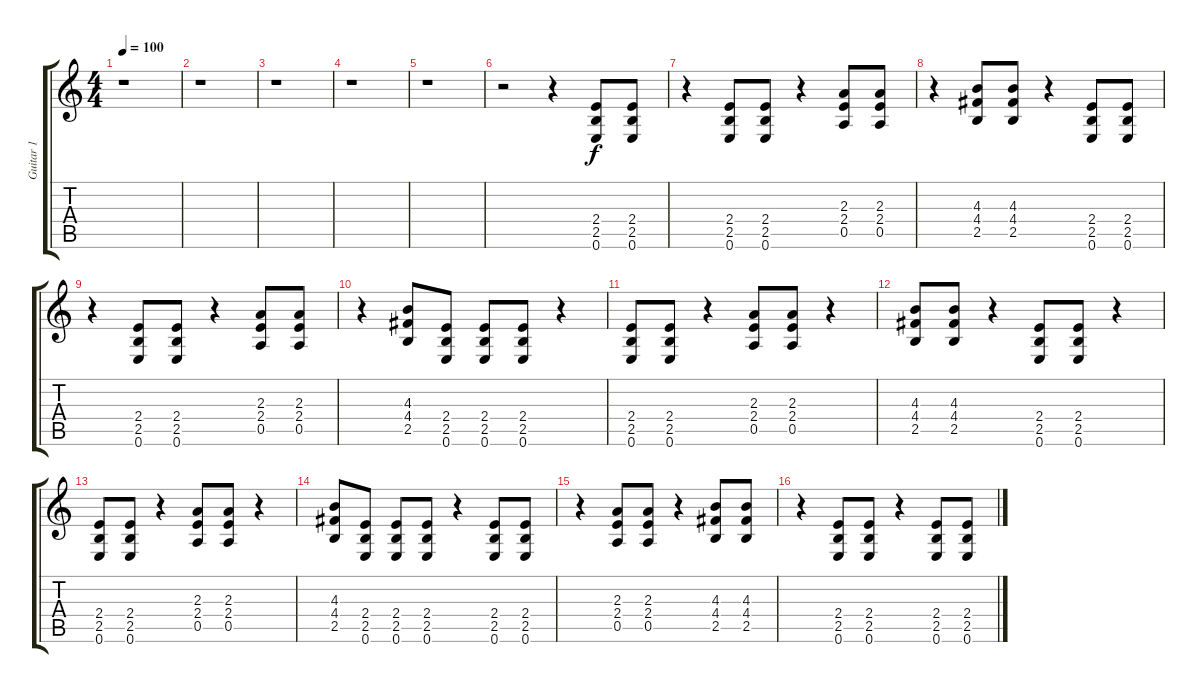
\track ("Guitar 1" "Guitar 1") {instrument overdrivenguitar}
\staff {score tabs}
\tuning (E4 B3 G3 D3 A2 E2) {hide}
\ts (4 4)
\tempo 100
\clef g2
\ks c
r.1{dy f} |
r.1 |
r.1 |
r.1 |
r.1 |
r.2 r.4 (2.4 2.5 0.6).8 (2.4 2.5 0.6).8 |
r.4 (2.4 2.5 0.6).8 (2.4 2.5 0.6).8 r.4 (2.3 2.4 0.5).8 (2.3 2.4 0.5).8 |
r.4 (4.3 4.4 2.5).8 (4.3 4.4 2.5).8 r.4 (2.4 2.5 0.6).8 (2.4 2.5 0.6).8 |
r.4 (2.4 2.5 0.6).8 (2.4 2.5 0.6).8 r.4 (2.3 2.4 0.5).8 (2.3 2.4 0.5).8 |
r.4 (4.3 4.4 2.5).8 (2.4 2.5 0.6).8 (2.4 2.5 0.6).8 (2.4 2.5 0.6).8 r.4 |
(2.4 2.5 0.6).8 (2.4 2.5 0.6).8 r.4 (2.3 2.4 0.5).8 (2.3 2.4 0.5).8 r.4 |
(4.3 4.4 2.5).8 (4.3 4.4 2.5).8 r.4 (2.4 2.5 0.6).8 (2.4 2.5 0.6).8 r.4 |
(2.4 2.5 0.6).8 (2.4 2.5 0.6).8 r.4 (2.3 2.4 0.5).8 (2.3 2.4 0.5).8 r.4 |
(4.3 4.4 2.5).8 (2.4 2.5 0.6).8 (2.4 2.5 0.6).8 (2.4 2.5 0.6).8 r.4 (2.4 2.5 0.6).8 (2.4 2.5 0.6).8 |
r.4 (2.3 2.4 0.5).8 (2.3 2.4 0.5).8 r.4 (4.3 4.4 2.5).8 (4.3 4.4 2.5).8 |
r.4 (2.4 2.5 0.6).8 (2.4 2.5 0.6).8 r.4 (2.4 2.5 0.6).8 (2.4 2.5 0.6).8
